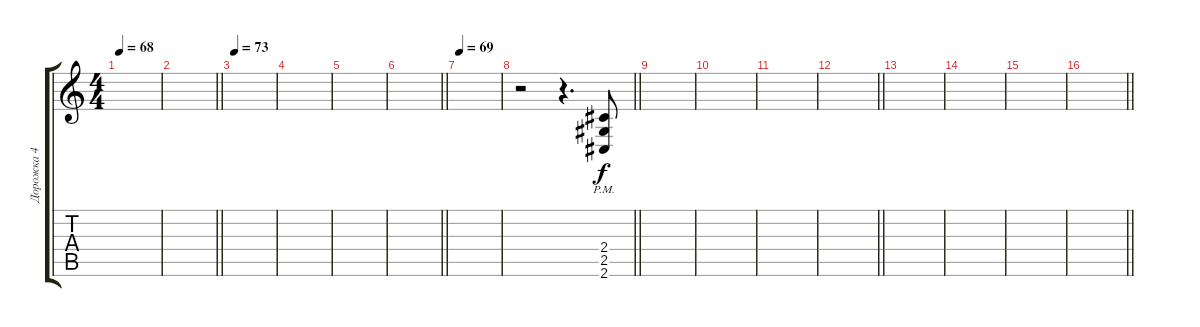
\track ("Дорожка 4" "Дорожка 4") {instrument distortionguitar}
\staff {score tabs}
\tuning (Db4 Ab3 E3 B2 Gb2 B1) {hide}
\ts (4 4)
\tempo 68
\clef g2
\ks c
|
\barLineRight lightlight
|
\section ("" "")
\tempo 73
|
|
|
\barLineRight lightlight
|
\section ("" "")
\tempo 69
|
\barLineRight lightlight
r.2 r.4{d} (2.4{pm} 2.5{pm} 2.6).8 |
\section ("" "")
|
|
|
\barLineRight lightlight
|
|
|
|
\barLineRight lightlight
